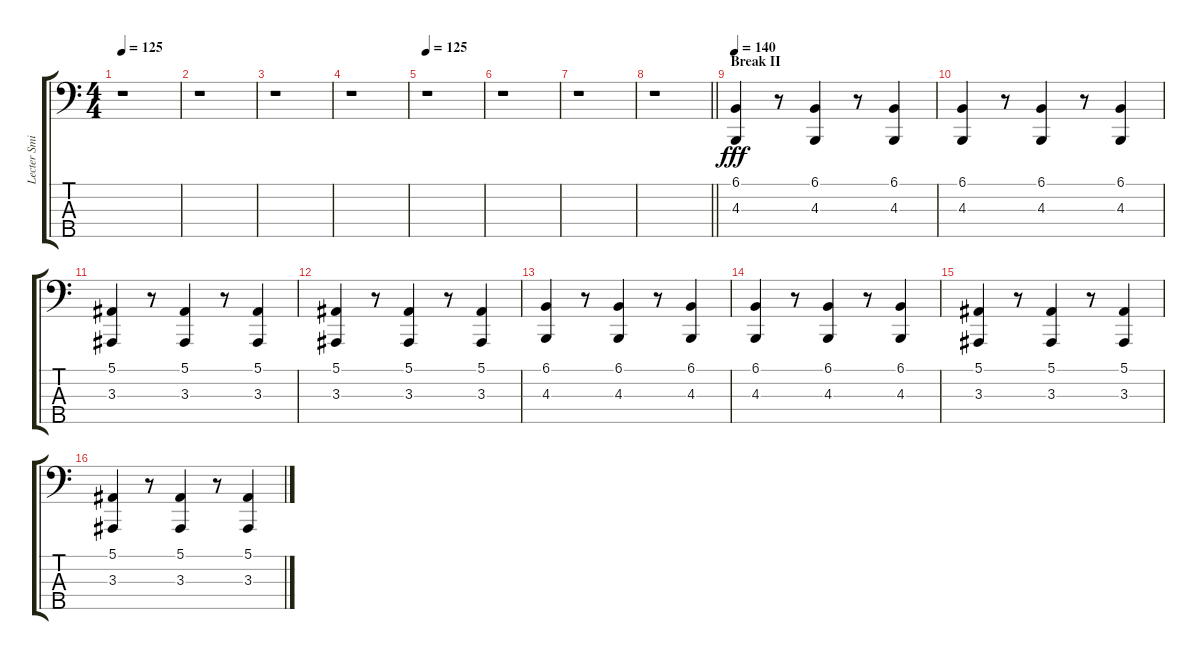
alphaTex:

\track ("Lecter Smith" "Lecter Smi") {instrument stringensemble1}
\staff {score tabs}
\tuning (F2 C2 G1 D1 A0) {hide}
\ts (4 4)
\tempo 125
\clef f4
\ks c
r.1{dy fff} |
r.1 |
r.1 |
r.1 |
\tempo 125
r.1 |
r.1 |
r.1 |
\barLineRight lightlight
r.1 |
\section ("" "Break II")
\tempo 140
(6.1 4.3).4 r.8 (6.1 4.3).4 r.8 (6.1 4.3).4 |
(6.1 4.3).4 r.8 (6.1 4.3).4 r.8 (6.1 4.3).4 |
(5.1 3.3).4 r.8 (5.1 3.3).4 r.8 (5.1 3.3).4 |
(5.1 3.3).4 r.8 (5.1 3.3).4 r.8 (5.1 3.3).4 |
(6.1 4.3).4 r.8 (6.1 4.3).4 r.8 (6.1 4.3).4 |
(6.1 4.3).4 r.8 (6.1 4.3).4 r.8 (6.1 4.3).4 |
(5.1 3.3).4 r.8 (5.1 3.3).4 r.8 (5.1 3.3).4 |
(5.1 3.3).4 r.8 (5.1 3.3).4 r.8 (5.1 3.3).4
